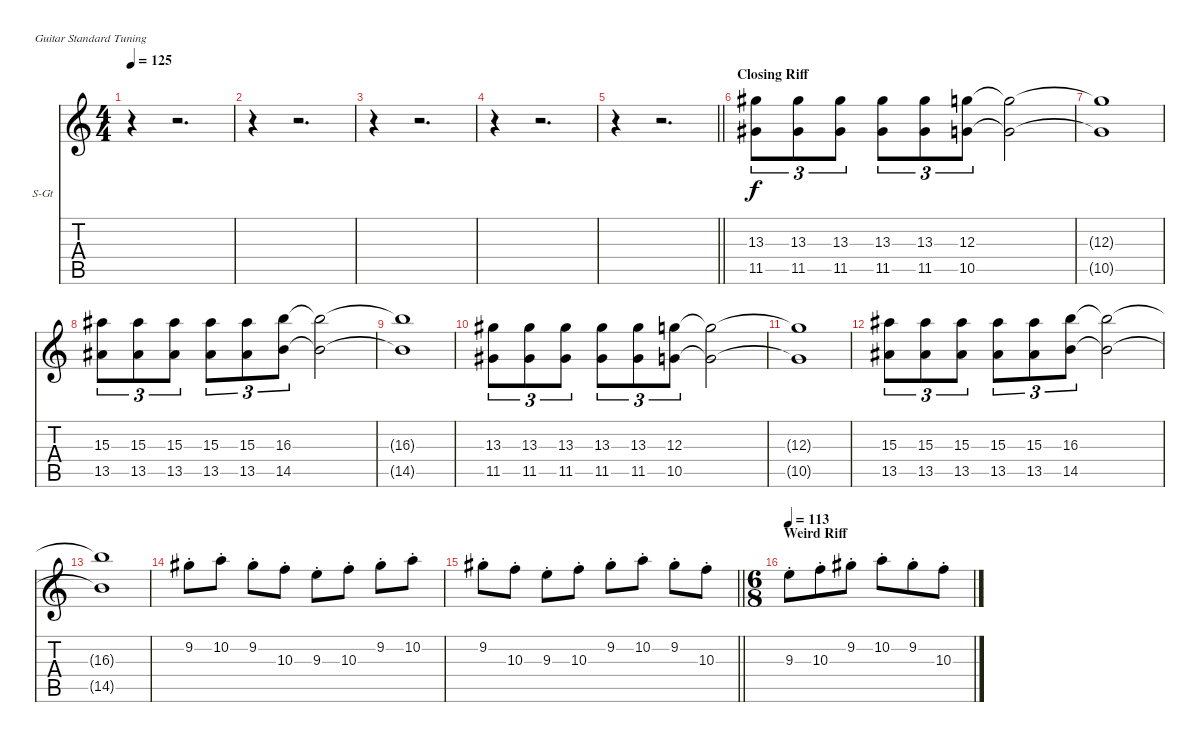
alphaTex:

\bracketExtendMode nobrackets
\firstSystemTrackNameOrientation horizontal
\otherSystemsTrackNameOrientation horizontal
\track ("Per Wilberg" "S-Gt") {instrument electricpiano1}
\staff {score tabs}
\tuning (E4 B3 G3 D3 A2 E2)
\displaytranspose 12
\ts (4 4)
\tempo 125
\clef g2
\ks c
r.4{dy f} r.2{d} |
r.4 r.2{d} |
r.4 r.2{d} |
r.4 r.2{d} |
\barLineRight lightlight
r.4 r.2{d} |
\section ("" "Closing Riff")
(13.3 11.5).8{tu (3 2)} (13.3 11.5).8{tu (3 2)} (13.3 11.5).8{tu (3 2)} (13.3 11.5).8{tu (3 2)} (13.3 11.5).8{tu (3 2)} (12.3 10.5).8{tu (3 2)} (12.3{t} 10.5{t}).2 |
(12.3{t} 10.5{t}).1 |
(15.3 13.5).8{tu (3 2)} (15.3 13.5).8{tu (3 2)} (15.3 13.5).8{tu (3 2)} (15.3 13.5).8{tu (3 2)} (15.3 13.5).8{tu (3 2)} (16.3 14.5).8{tu (3 2)} (16.3{t} 14.5{t}).2 |
(16.3{t} 14.5{t}).1 |
(13.3 11.5).8{tu (3 2)} (13.3 11.5).8{tu (3 2)} (13.3 11.5).8{tu (3 2)} (13.3 11.5).8{tu (3 2)} (13.3 11.5).8{tu (3 2)} (12.3 10.5).8{tu (3 2)} (12.3{t} 10.5{t}).2 |
(12.3{t} 10.5{t}).1 |
(15.3 13.5).8{tu (3 2)} (15.3 13.5).8{tu (3 2)} (15.3 13.5).8{tu (3 2)} (15.3 13.5).8{tu (3 2)} (15.3 13.5).8{tu (3 2)} (16.3 14.5).8{tu (3 2)} (16.3{t} 14.5{t}).2 |
(16.3{t} 14.5{t}).1 |
9.2{st}.8 10.2{st}.8 9.2{st}.8 10.3{st}.8 9.3{st}.8 10.3{st}.8 9.2{st}.8 10.2{st}.8 |
\barLineRight lightlight
9.2{st}.8 10.3{st}.8 9.3{st}.8 10.3{st}.8 9.2{st}.8 10.2{st}.8 9.2{st}.8 10.3{st}.8 |
\ts (6 8)
\beaming (8 3 3)
\section ("" "Weird Riff")
\tempo 113
9.3{st}.8 10.3{st}.8 9.2{st}.8 10.2{st}.8 9.2{st}.8 10.3{st}.8
